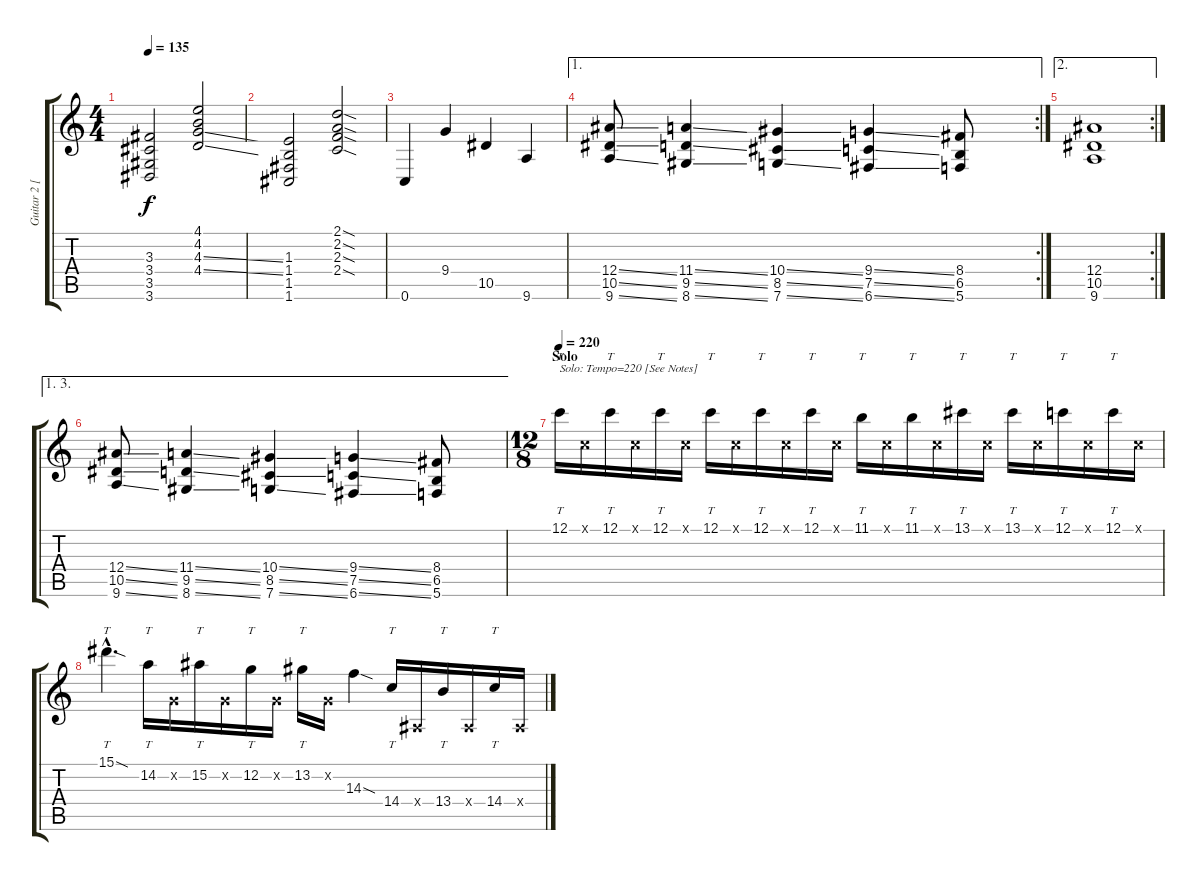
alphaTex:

\track ("Guitar 2 [Luc Lemay]" "Guitar 2 [") {instrument distortionguitar}
\staff {score tabs}
\tuning (C4 G3 Eb3 Bb2 F2 C2) {hide}
\ts (4 4)
\tempo 135
\clef g2
\ks c
(3.3 3.4 3.5 3.6).2{dy f} (4.1 4.2 4.3{ss} 4.4{ss}).2 |
(1.3 1.4 1.5 1.6).2 (2.1{sod} 2.2{sod} 2.3{sod} 2.4{sod}).2 |
0.6.4 9.4.4 10.5.4 9.6.4 |
\ae 1
\rc 2
(12.4{ss} 10.5{ss} 9.6{ss}).8 (11.4{ss} 9.5{ss} 8.6{ss}).4 (10.4{ss} 8.5{ss} 7.6{ss}).4 (9.4{ss} 7.5{ss} 6.6{ss}).4 (8.4 6.5 5.6).8 |
\ae 2
\rc 2
(12.4 10.5 9.6).1 |
\ae (1 3)
(12.4{ss} 10.5{ss} 9.6{ss}).8 (11.4{ss} 9.5{ss} 8.6{ss}).4 (10.4{ss} 8.5{ss} 7.6{ss}).4 (9.4{ss} 7.5{ss} 6.6{ss}).4 (8.4 6.5 5.6).8 |
\ts (12 8)
\section ("" "Solo")
\tempo 220
12.1.16{tt txt "Solo: Tempo=220 [See Notes]"} 0.1{x}.16 12.1.16{tt} 0.1{x}.16 12.1.16{tt} 0.1{x}.16 12.1.16{tt} 0.1{x}.16 12.1.16{tt} 0.1{x}.16 12.1.16{tt} 0.1{x}.16 11.1.16{tt} 0.1{x}.16 11.1.16{tt} 0.1{x}.16 13.1.16{tt} 0.1{x}.16 13.1.16{tt} 0.1{x}.16 12.1.16{tt} 0.1{x}.16 12.1.16{tt} 0.1{x}.16 |
15.1{sod hac}.4{tt d} 14.2.16{tt} 0.2{x}.16 15.2.16{tt} 0.2{x}.16 12.2.16{tt} 0.2{x}.16 13.2.16{tt} 0.2{x}.16 14.3{sod}.4 14.4.16{tt} 0.4{x}.16 13.4.16{tt} 0.4{x}.16 14.4.16{tt} 0.4{x}.16
